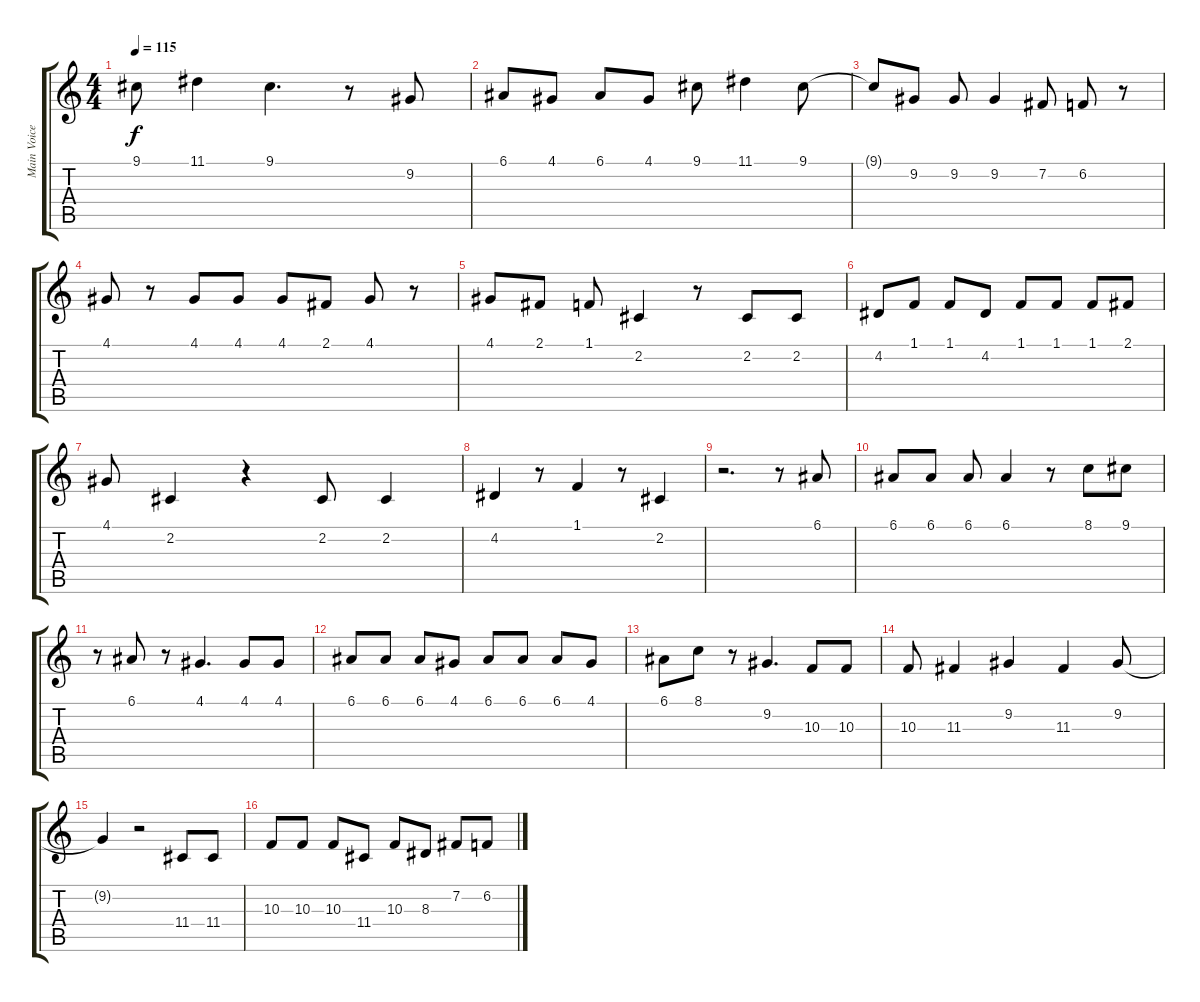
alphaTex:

\track ("Main Voice" "Main Voice") {instrument piccolo}
\staff {score tabs}
\tuning (E4 B3 G3 D3 A2 E2) {hide}
\ts (4 4)
\tempo 115
\clef g2
\ks c
9.1{t}.8{dy f} 11.1.4 9.1.4{d} r.8 9.2.8 |
6.1.8 4.1.8 6.1.8 4.1.8 9.1.8 11.1.4 9.1.8 |
9.1{t}.8 9.2.8 9.2.8 9.2.4 7.2.8 6.2.8 r.8 |
4.1.8 r.8 4.1.8 4.1.8 4.1.8 2.1.8 4.1.8 r.8 |
4.1.8 2.1.8 1.1.8 2.2.4 r.8 2.2.8 2.2.8 |
4.2.8 1.1.8 1.1.8 4.2.8 1.1.8 1.1.8 1.1.8 2.1.8 |
4.1.8 2.2.4 r.4 2.2.8 2.2.4 |
4.2.4 r.8 1.1.4 r.8 2.2.4 |
r.2{d} r.8 6.1.8 |
6.1.8 6.1.8 6.1.8 6.1.4 r.8 8.1.8 9.1.8 |
r.8 6.1.8 r.8 4.1.4{d} 4.1.8 4.1.8 |
6.1.8 6.1.8 6.1.8 4.1.8 6.1.8 6.1.8 6.1.8 4.1.8 |
6.1.8 8.1.8 r.8 9.2.4{d} 10.3.8 10.3.8 |
10.3.8 11.3.4 9.2.4 11.3.4 9.2.8 |
9.2{t}.4 r.2 11.4.8 11.4.8 |
10.3.8 10.3.8 10.3.8 11.4.8 10.3.8 8.3.8 7.2.8 6.2.8
